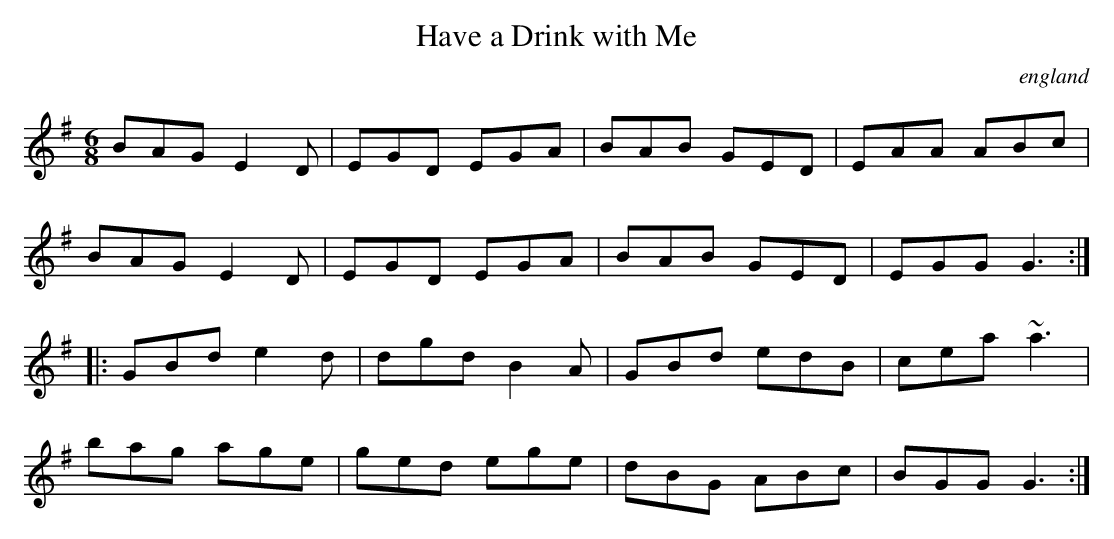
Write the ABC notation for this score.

X:1
T:Have a Drink with Me
O:england
M:6/8
L:1/8
K:G
BAG E2D|EGD EGA|BAB GED|EAA ABc|
BAG E2D|EGD EGA|BAB GED|EGG G3:|
|:GBd e2d|dgd B2A|GBd edB|cea ~a3|
bag age|ged ege|dBG ABc|BGG G3:|
